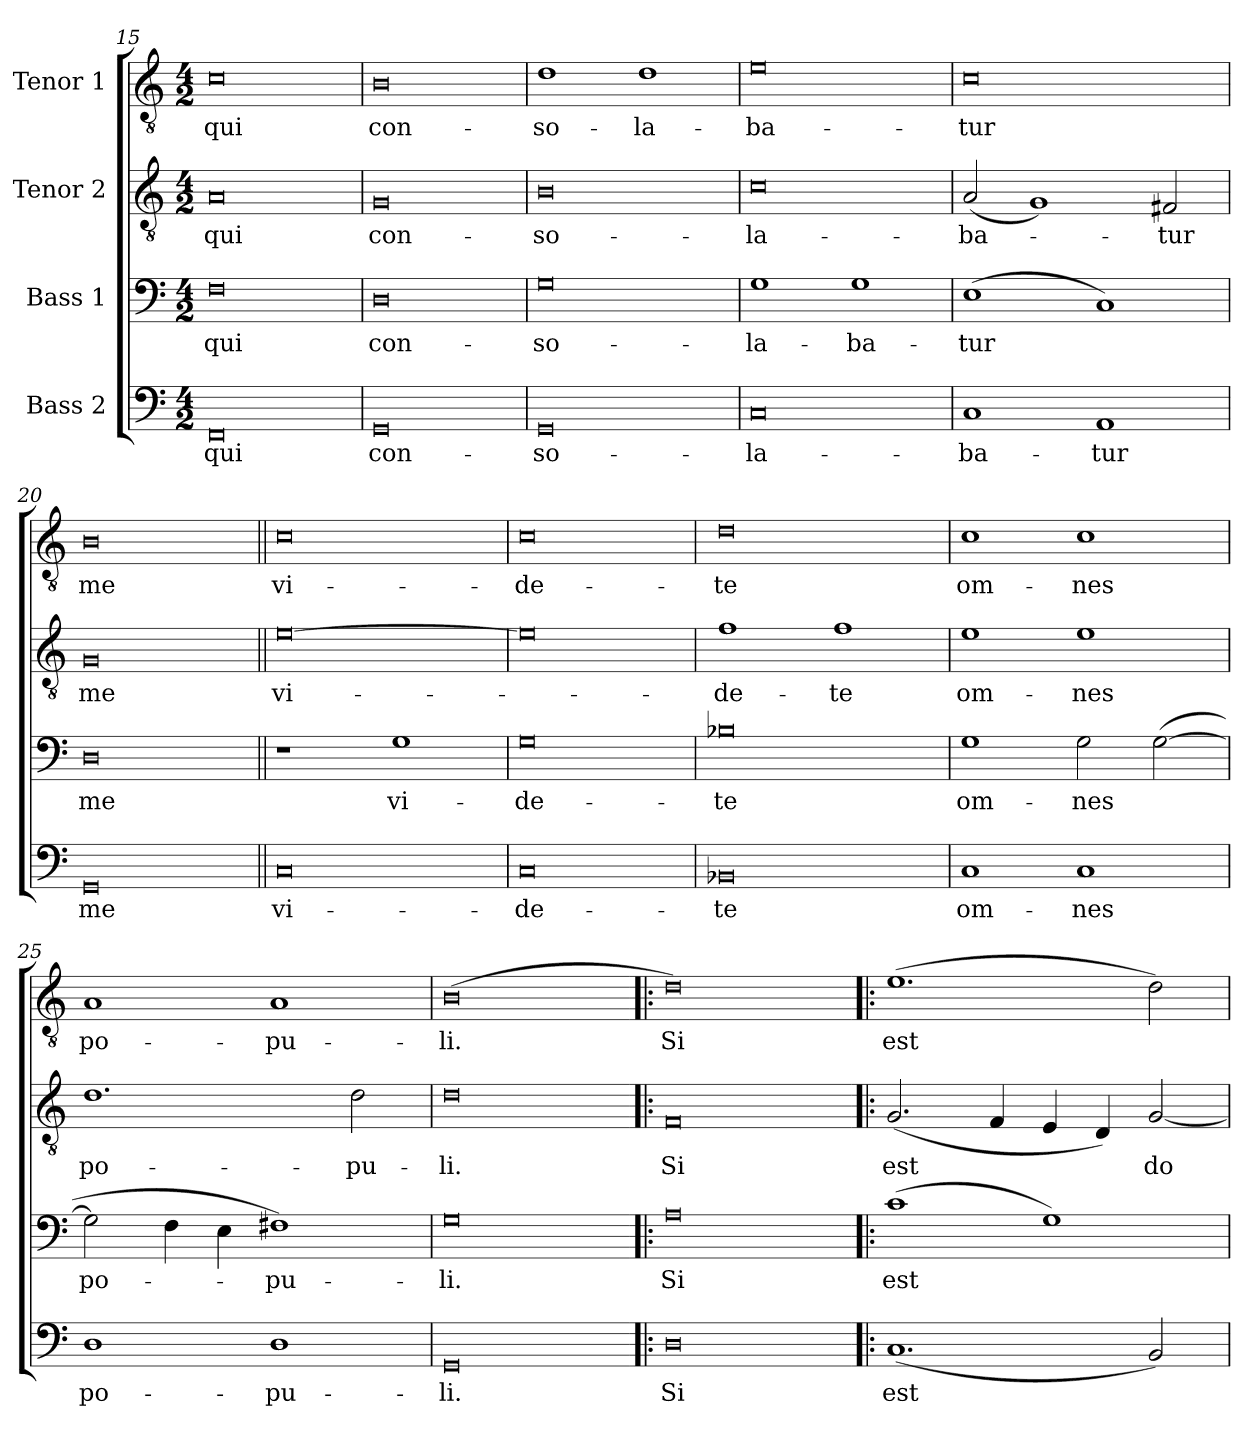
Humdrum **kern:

**kern	**text	**kern	**text	**kern	**text	**kern	**text
*part4	*part4	*part3	*part3	*part2	*part2	*part1	*part1
*staff4	*staff4	*staff3	*staff3	*staff2	*staff2	*staff1	*staff1
*I"Bass 2	*	*I"Bass 1	*	*I"Tenor 2	*	*I"Tenor 1	*
!!LO:PB:g=z
*clefF4	*	*clefF4	*	*clefGv2	*	*clefGv2	*
*k[]	*	*k[]	*	*k[]	*	*k[]	*
*C:	*	*C:	*	*C:	*	*C:	*
*M4/2	*	*M4/2	*	*M4/2	*	*M4/2	*
=15	=15	=15	=15	=15	=15	=15	=15
0FF	qui	0F	qui	0A	qui	0c	qui
=16	=16	=16	=16	=16	=16	=16	=16
0GG	con-	0D	con-	0G	con-	0B	con-
=17	=17	=17	=17	=17	=17	=17	=17
0GG	-so-	0G	-so-	0B	-so-	1d	-so-
.	.	.	.	.	.	1d	-la-
=18	=18	=18	=18	=18	=18	=18	=18
0C	-la-	1G	-la-	0c	-la-	0e	-ba-
.	.	1G	-ba-	.	.	.	.
=19	=19	=19	=19	=19	=19	=19	=19
1C	-ba-	(1E	-tur	(2A/	-ba-	0c	-tur
.	.	.	.	1G)	.	.	.
1AA	-tur	1C)	.	.	.	.	.
.	.	.	.	2F#X/	-tur	.	.
=20	=20	=20	=20	=20	=20	=20	=20
0GG	me	0D	me	0G	me	0B	me
=21||	=21||	=21||	=21||	=21||	=21||	=21||	=21||
0C	vi-	1r	.	[0e	vi-	0c	vi-
.	.	1G	vi-	.	.	.	.
=22	=22	=22	=22	=22	=22	=22	=22
0C	-de-	0G	-de-	0e]	.	0c	-de-
!!LO:LB:g=z
=23	=23	=23	=23	=23	=23	=23	=23
0BB-X	-te	0B-X	-te	1f	-de-	0d	-te
.	.	.	.	1f	-te	.	.
=24	=24	=24	=24	=24	=24	=24	=24
1C	-om-	1G	-om-	1e	-om-	1c	om-
1C	-nes	2G\	-nes	1e	-nes	1c	-nes
.	.	([2G\	.	.	.	.	.
=25	=25	=25	=25	=25	=25	=25	=25
1D	po-	2G\]	po-	1.d	po-	1A	po-
.	.	4F\	.	.	.	.	.
.	.	4E\	.	.	.	.	.
1D	-pu-	1F#X)	-pu-	.	.	1A	-pu-
.	.	.	.	2d\	-pu-	.	.
=26	=26	=26	=26	=26	=26	=26	=26
0GG	-li.	0G	-li.	0d	-li.	(0B	-li.
=27|!:	=27|!:	=27|!:	=27|!:	=27|!:	=27|!:	=27|!:	=27|!:
0D	Si	0A	Si	0F	Si	0d)	Si
=28	=28	=28	=28	=28	=28	=28	=28
(1.C	est	(1c	est	(2.G/	est	(1.e	est
.	.	.	.	4F/	.	.	.
.	.	1G)	.	4E/	.	.	.
.	.	.	.	4D/)	.	.	.
2BB/)	.	.	.	[2G/	do-	2d\)	.
=	=	=	=	=	=	=	=
*-	*-	*-	*-	*-	*-	*-	*-
